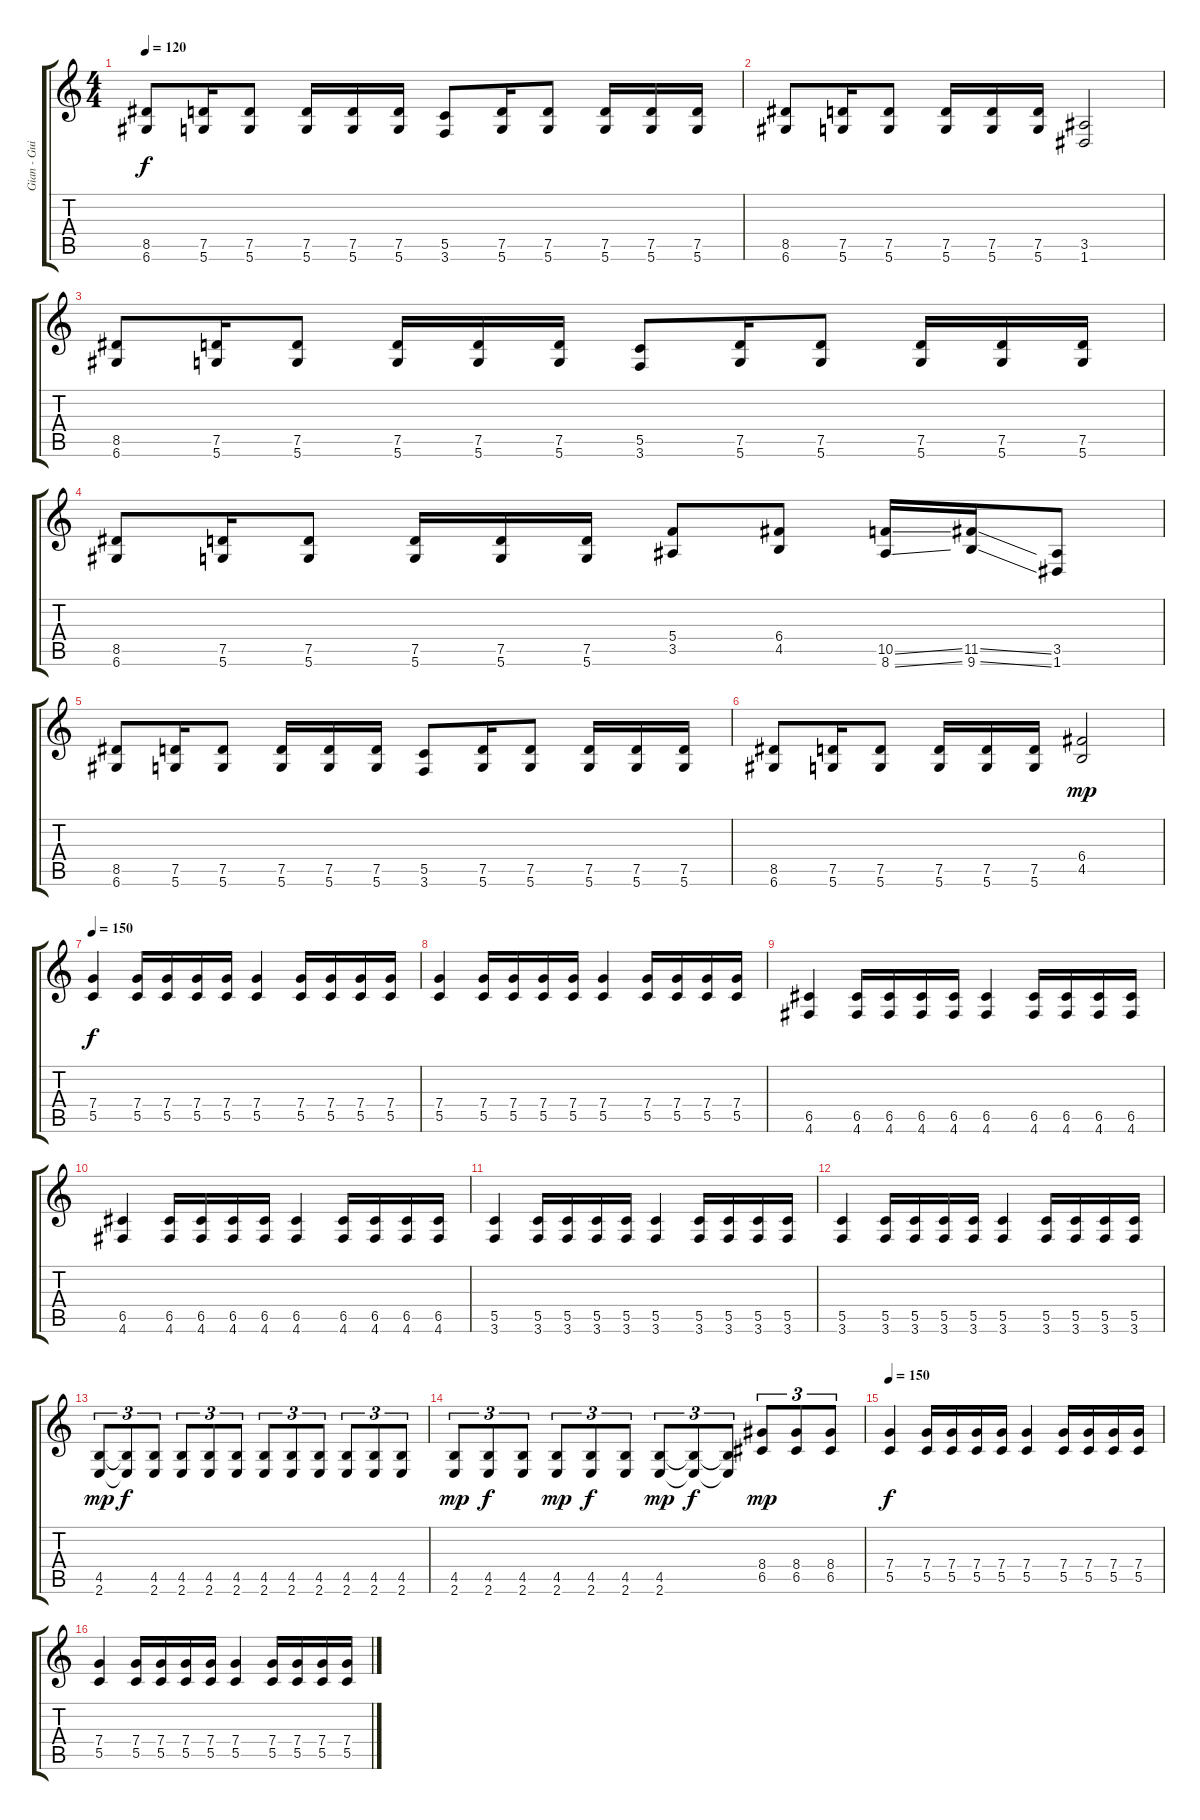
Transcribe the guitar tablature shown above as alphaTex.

\track ("Gian - Guitar 2" "Gian - Gui") {instrument distortionguitar}
\staff {score tabs}
\tuning (D4 A3 F3 C3 G2 D2) {hide}
\ts (4 4)
\tempo 120
\clef g2
\ks c
(8.5 6.6).8{dy f} (7.5 5.6).16 (7.5 5.6).8 (7.5 5.6).16 (7.5 5.6).16 (7.5 5.6).16 (5.5 3.6).8 (7.5 5.6).16 (7.5 5.6).8 (7.5 5.6).16 (7.5 5.6).16 (7.5 5.6).16 |
(8.5 6.6).8 (7.5 5.6).16 (7.5 5.6).8 (7.5 5.6).16 (7.5 5.6).16 (7.5 5.6).16 (3.5 1.6).2 |
(8.5 6.6).8 (7.5 5.6).16 (7.5 5.6).8 (7.5 5.6).16 (7.5 5.6).16 (7.5 5.6).16 (5.5 3.6).8 (7.5 5.6).16 (7.5 5.6).8 (7.5 5.6).16 (7.5 5.6).16 (7.5 5.6).16 |
(8.5 6.6).8 (7.5 5.6).16 (7.5 5.6).8 (7.5 5.6).16 (7.5 5.6).16 (7.5 5.6).16 (5.4 3.5).8 (6.4 4.5).8 (10.5{ss} 8.6{ss}).16 (11.5{ss} 9.6{ss}).16 (3.5 1.6).8 |
(8.5 6.6).8 (7.5 5.6).16 (7.5 5.6).8 (7.5 5.6).16 (7.5 5.6).16 (7.5 5.6).16 (5.5 3.6).8 (7.5 5.6).16 (7.5 5.6).8 (7.5 5.6).16 (7.5 5.6).16 (7.5 5.6).16 |
(8.5 6.6).8 (7.5 5.6).16 (7.5 5.6).8 (7.5 5.6).16 (7.5 5.6).16 (7.5 5.6).16 (6.4 4.5).2{dy mp} |
\tempo 150
(7.4 5.5).4{dy f} (7.4 5.5).16 (7.4 5.5).16 (7.4 5.5).16 (7.4 5.5).16 (7.4 5.5).4 (7.4 5.5).16 (7.4 5.5).16 (7.4 5.5).16 (7.4 5.5).16 |
(7.4 5.5).4 (7.4 5.5).16 (7.4 5.5).16 (7.4 5.5).16 (7.4 5.5).16 (7.4 5.5).4 (7.4 5.5).16 (7.4 5.5).16 (7.4 5.5).16 (7.4 5.5).16 |
(6.5 4.6).4 (6.5 4.6).16 (6.5 4.6).16 (6.5 4.6).16 (6.5 4.6).16 (6.5 4.6).4 (6.5 4.6).16 (6.5 4.6).16 (6.5 4.6).16 (6.5 4.6).16 |
(6.5 4.6).4 (6.5 4.6).16 (6.5 4.6).16 (6.5 4.6).16 (6.5 4.6).16 (6.5 4.6).4 (6.5 4.6).16 (6.5 4.6).16 (6.5 4.6).16 (6.5 4.6).16 |
(5.5 3.6).4 (5.5 3.6).16 (5.5 3.6).16 (5.5 3.6).16 (5.5 3.6).16 (5.5 3.6).4 (5.5 3.6).16 (5.5 3.6).16 (5.5 3.6).16 (5.5 3.6).16 |
(5.5 3.6).4 (5.5 3.6).16 (5.5 3.6).16 (5.5 3.6).16 (5.5 3.6).16 (5.5 3.6).4 (5.5 3.6).16 (5.5 3.6).16 (5.5 3.6).16 (5.5 3.6).16 |
(4.5 2.6).8{tu (3 2) dy mp} (4.5{t} 2.6{t}).8{tu (3 2) dy f} (4.5 2.6).8{tu (3 2)} (4.5 2.6).8{tu (3 2)} (4.5 2.6).8{tu (3 2)} (4.5 2.6).8{tu (3 2)} (4.5 2.6).8{tu (3 2)} (4.5 2.6).8{tu (3 2)} (4.5 2.6).8{tu (3 2)} (4.5 2.6).8{tu (3 2)} (4.5 2.6).8{tu (3 2)} (4.5 2.6).8{tu (3 2)} |
(4.5 2.6).8{tu (3 2) dy mp} (4.5 2.6).8{tu (3 2) dy f} (4.5 2.6).8{tu (3 2)} (4.5 2.6).8{tu (3 2) dy mp} (4.5 2.6).8{tu (3 2) dy f} (4.5 2.6).8{tu (3 2)} (4.5 2.6).8{tu (3 2) dy mp} (4.5{t} 2.6{t}).8{tu (3 2) dy f} (4.5{t} 2.6{t}).8{tu (3 2)} (8.4 6.5).8{tu (3 2) dy mp} (8.4 6.5).8{tu (3 2)} (8.4 6.5).8{tu (3 2)} |
\tempo 150
(7.4 5.5).4{dy f} (7.4 5.5).16 (7.4 5.5).16 (7.4 5.5).16 (7.4 5.5).16 (7.4 5.5).4 (7.4 5.5).16 (7.4 5.5).16 (7.4 5.5).16 (7.4 5.5).16 |
(7.4 5.5).4 (7.4 5.5).16 (7.4 5.5).16 (7.4 5.5).16 (7.4 5.5).16 (7.4 5.5).4 (7.4 5.5).16 (7.4 5.5).16 (7.4 5.5).16 (7.4 5.5).16
